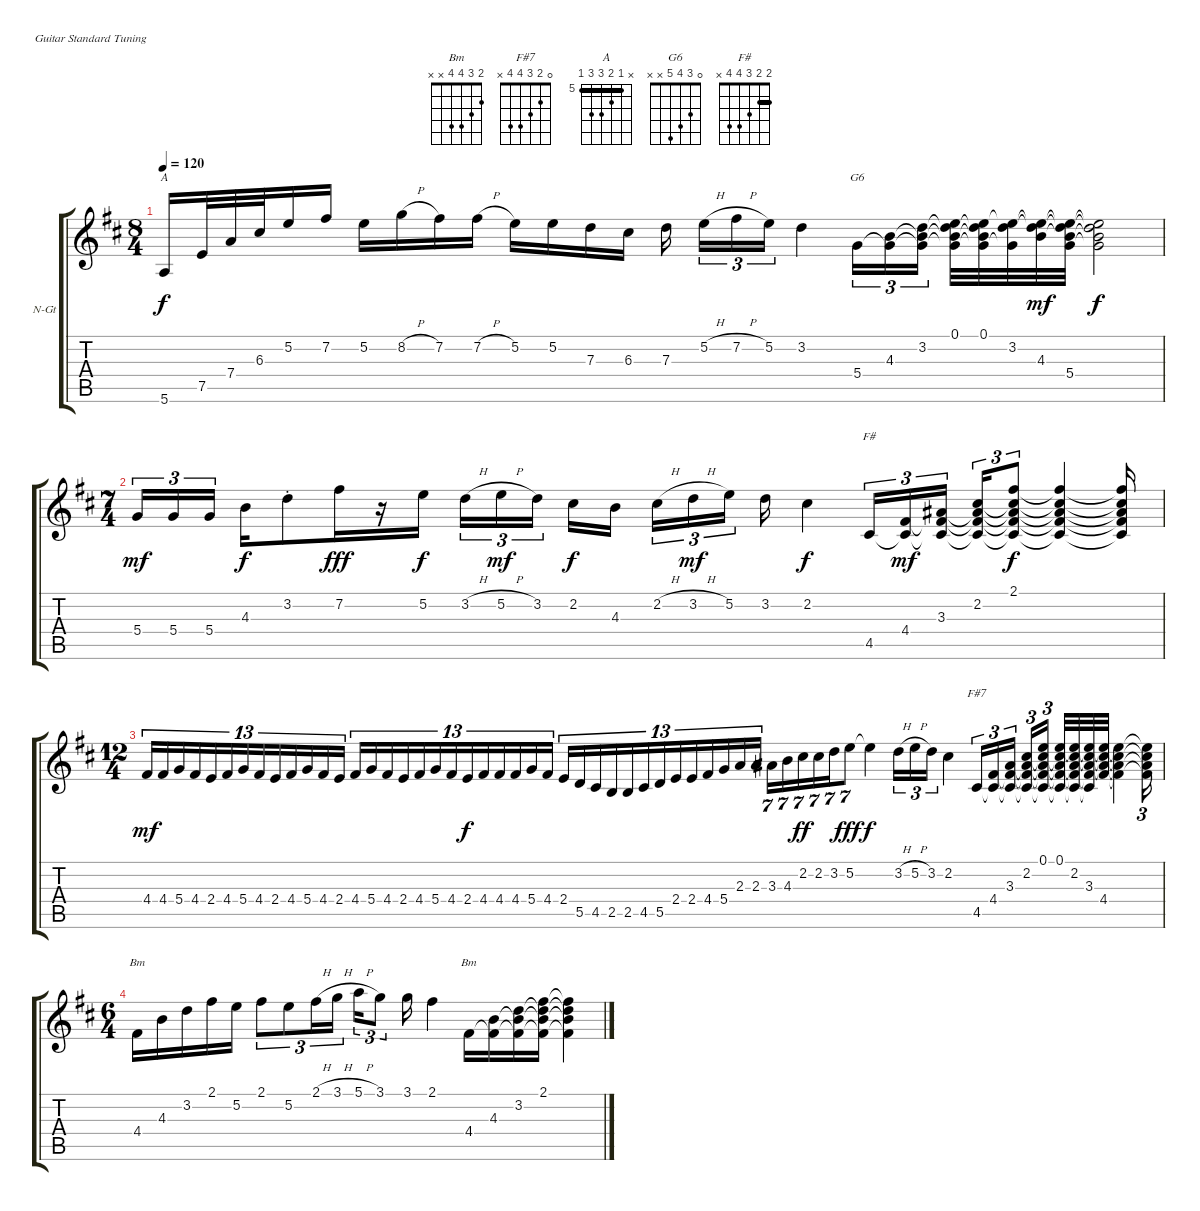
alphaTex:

\bracketExtendMode groupsimilarinstruments
\firstSystemTrackNameOrientation horizontal
\otherSystemsTrackNameOrientation horizontal
\track ("Armik" "N-Gt") {instrument acousticguitarnylon}
\staff {score tabs}
\tuning (E4 B3 G3 D3 A2 E2)
\chord ("Bm" 2 3 4 4 x x)
\chord ("F#7" 0 2 3 4 4 x)
\chord ("A" x 5 6 7 7 5) {firstfret 5 barre 5}
\chord ("G6" 0 3 4 5 x x)
\chord ("F#" 2 2 3 4 4 x) {barre 2}
\ts (8 4)
\tempo 120
\clef g2
\ks bminor
5.6.16{ch "A" dy f} 7.5.32 7.4.32 6.3.32 5.2.16 7.2.16 5.2.16 8.2{h}.16 7.2.16 7.2{h}.16 5.2.16 5.2.16 7.3.16 6.3.16 7.3.16 5.2{h}.16{tu (3 2)} 7.2{h}.16{tu (3 2)} 5.2.16{tu (3 2)} 3.2.4 5.4.16{tu (3 2) ch "G6"} (4.3 5.4{t}).16{tu (3 2)} (3.2 4.3{t} 5.4{t}).16{tu (3 2)} (0.1 3.2{t} 4.3{t} 5.4{t}).32 (0.1 3.2{t} 4.3{t} 5.4{t}).32 (3.2 5.4{t} 0.1{t}).32 (4.3 0.1{t} 3.2{t}).32{dy mf} (5.4 0.1{t} 3.2{t} 4.3{t}).32 (0.1{t} 3.2{t} 4.3{t} 5.4{t}).2{dy f} |
\ts (7 4)
\beaming (8 6 4 4)
5.4.16{tu (3 2) dy mf} 5.4.16{tu (3 2)} 5.4.16{tu (3 2)} 4.3.16{dy f} 3.2{st}.8 7.2.16{dy fff} r.16 5.2.16{dy f} 3.2{h}.16{tu (3 2)} 5.2{h}.16{tu (3 2) dy mf} 3.2.16{tu (3 2)} 2.2.16{dy f} 4.3.16 2.2{h}.16{tu (3 2)} 3.2{h}.16{tu (3 2) dy mf} 5.2.16{tu (3 2)} 3.2.16 2.2.4{dy f} 4.5.16{tu (3 2) ch "F#"} (4.4 4.5{t}).16{tu (3 2) dy mf} (3.3 4.4{t} 4.5{t}).16{tu (3 2)} (2.2 3.3{t} 4.4{t} 4.5{t}).16{tu (3 2)} (2.1 2.2{t} 3.3{t} 4.4{t} 4.5{t}).8{tu (3 2) dy f} (2.1{t} 2.2{t} 3.3{t} 4.4{t} 4.5{t}).4 (2.1{t} 2.2{t} 3.3{t} 4.4{t} 4.5{t}).16 |
\ts (12 4)
\beaming (8 24)
4.4.16{tu (13 8) dy mf} 4.4.16{tu (13 8)} 5.4.16{tu (13 8)} 4.4.16{tu (13 8)} 2.4.16{tu (13 8)} 4.4.16{tu (13 8)} 5.4.16{tu (13 8)} 4.4.16{tu (13 8)} 2.4.16{tu (13 8)} 4.4.16{tu (13 8)} 5.4.16{tu (13 8)} 4.4.16{tu (13 8)} 2.4.16{tu (13 8)} 4.4.16{tu (13 8)} 5.4.16{tu (13 8)} 4.4.16{tu (13 8)} 2.4.16{tu (13 8)} 4.4.16{tu (13 8)} 5.4.16{tu (13 8)} 4.4.16{tu (13 8)} 2.4.16{tu (13 8) dy f} 4.4.16{tu (13 8)} 4.4.16{tu (13 8)} 4.4.16{tu (13 8)} 5.4.16{tu (13 8)} 4.4.16{tu (13 8)} 2.4.16{tu (13 8)} 5.5.16{tu (13 8)} 4.5.16{tu (13 8)} 2.5.16{tu (13 8)} 2.5.16{tu (13 8)} 4.5.16{tu (13 8)} 5.5.16{tu (13 8)} 2.4.16{tu (13 8)} 2.4.16{tu (13 8)} 4.4.16{tu (13 8)} 5.4.16{tu (13 8)} 2.3.16{tu (13 8)} 2.3.16{tu (13 8)} 3.3.16{tu (7 4)} 4.3.16{tu (7 4)} 2.2.16{tu (7 4) dy ff} 2.2.16{tu (7 4)} 3.2.16{tu (7 4)} 5.2.8{tu (7 4) dy fff} 5.2{t}.4{dy f} 3.2{h}.16{tu (3 2)} 5.2{h}.16{tu (3 2)} 3.2.16{tu (3 2)} 2.2.4 4.5.16{tu (3 2) ch "F#7"} (4.4 4.5{t}).16{tu (3 2)} (3.3 4.4{t} 4.5{t}).16{tu (3 2)} (2.2 3.3{t} 4.4{t} 4.5{t}).16{tu (3 2)} (0.1 2.2{t} 3.3{t} 4.4{t} 4.5{t}).16{tu (3 2)} (0.1 2.2{t} 3.3{t} 4.4{t} 4.5{t}).32 (2.2 3.3{t} 4.4{t} 4.5{t} 0.1{t}).32 (3.3 4.4{t} 4.5{t} 0.1{t} 2.2{t}).32 (4.4 0.1{t} 2.2{t} 3.3{t}).32 (0.1{t} 2.2{t} 3.3{t} 4.4{t}).4 (0.1{t} 2.2{t} 3.3{t} 4.4{t}).16{tu (3 2)} |
\ts (6 4)
\beaming (8 6 6)
4.4.16{ch "Bm"} 4.3.16 3.2.16 2.1.16 5.2.16 2.1.8{tu (3 2)} 5.2.8{tu (3 2)} 2.1{h}.16{tu (3 2)} 3.1{h}.16{tu (3 2)} 5.1{h}.16{tu (3 2)} 3.1.8{tu (3 2)} 3.1.16 2.1.4 4.4.16{ch "Bm"} (4.3 4.4{t}).16 (3.2 4.3{t} 4.4{t}).16 (2.1 3.2{t} 4.3{t} 4.4{t}).16 (2.1{t} 3.2{t} 4.3{t} 4.4{t}).4
